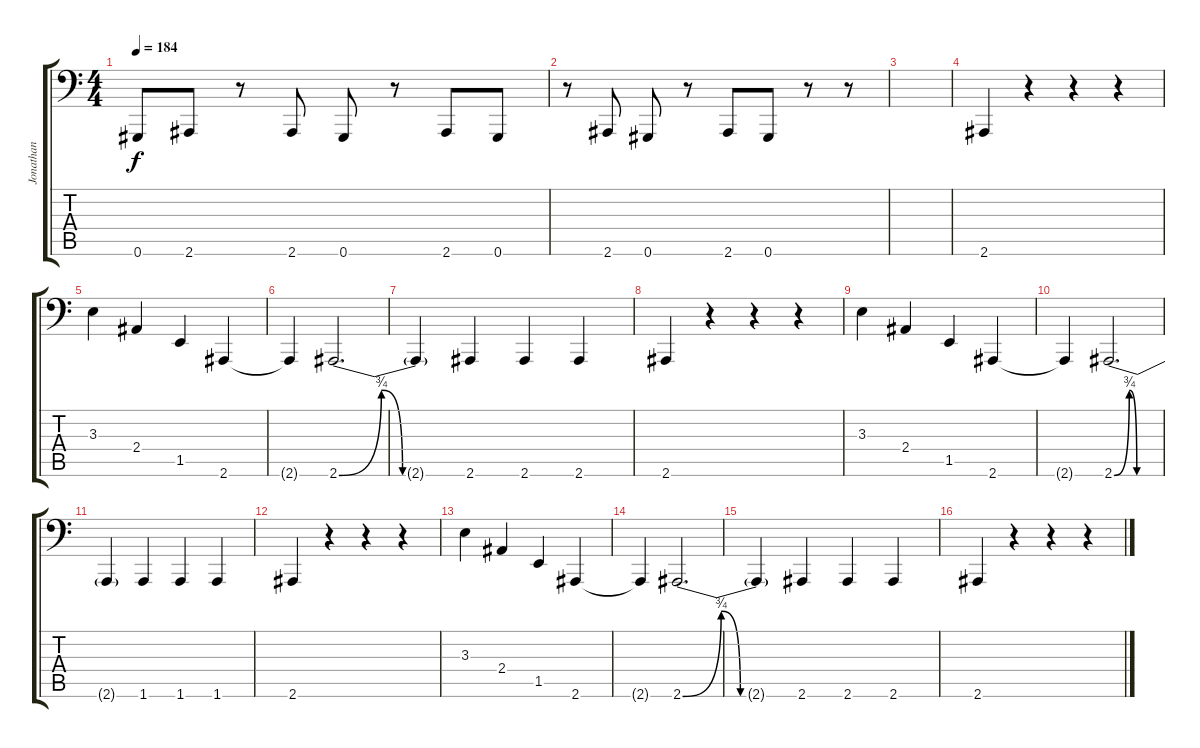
\track ("Jonathan" "Jonathan") {instrument electricbassfinger}
\staff {score tabs}
\tuning (B2 Gb2 Db2 Ab1 Eb1 Ab0) {hide}
\ts (4 4)
\tempo 184
\clef f4
\ks c
0.6.8{dy f} 2.6.8 r.8 2.6.8 0.6.8 r.8 2.6.8 0.6.8 |
r.8 2.6.8 0.6.8 r.8 2.6.8 0.6.8 r.8 r.8 |
|
2.6.4 r.4 r.4 r.4 |
3.3.4 2.4.4 1.5.4 2.6.4 |
2.6{t}.4 2.6{be (custom 0 0 20 3 30 0 60 0)}.2{d} |
2.6{t}.4 2.6.4 2.6.4 2.6.4 |
2.6.4 r.4 r.4 r.4 |
3.3.4 2.4.4 1.5.4 2.6.4 |
2.6{t}.4 2.6{be (custom 0 0 20 3 30 0 60 0)}.2{d} |
2.6{t}.4 1.6.4 1.6.4 1.6.4 |
2.6.4 r.4 r.4 r.4 |
3.3.4 2.4.4 1.5.4 2.6.4 |
2.6{t}.4 2.6{be (custom 0 0 20 3 30 0 60 0)}.2{d} |
2.6{t}.4 2.6.4 2.6.4 2.6.4 |
2.6.4 r.4 r.4 r.4
